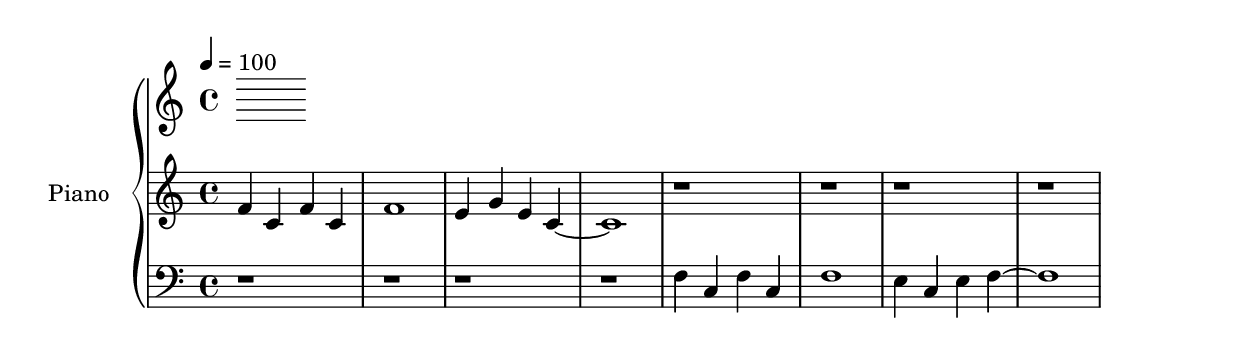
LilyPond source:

\version "2.18.2"


upper = \relative c' {
  \clef treble
  \key c \major
  \time 4/4

  f4 c f c | f1 | e4 g e c~ | c1
  r1      | r     |  r    | r
}

lower = \relative c {
  \clef bass
  \key c \major
  \time 4/4
 
  r1     | r     |  r    | r
  f4 c f c | f1 | e4 c e f~ | f1
}

\score {
  \new PianoStaff <<
    \set PianoStaff.instrumentName = #"Piano  "
    \tempo 4 = 100
    %\repeat volta 2 {
      \new Staff = "upper" \upper
      \new Staff = "lower" \lower
    %}
  >>
  \layout { }
  \midi { }
}
